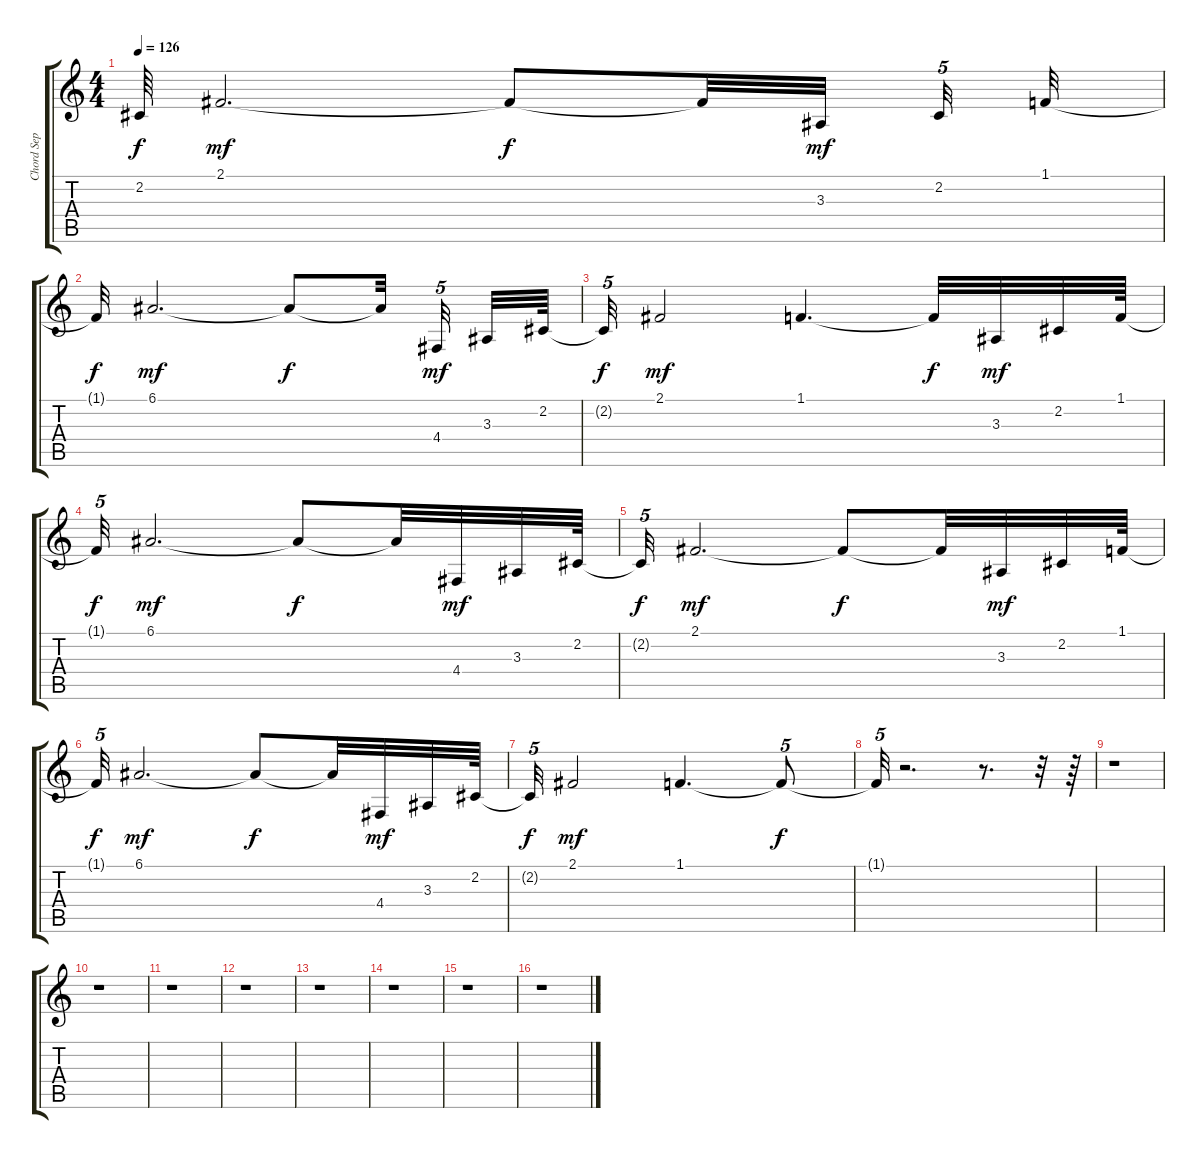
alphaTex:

\track ("Chord Sep" "Chord Sep") {instrument honkytonkpiano}
\staff {score tabs}
\tuning (E4 B3 G3 D3 A2 E2) {hide}
\ts (4 4)
\tempo 126
\clef g2
\ks c
2.2{t}.64{dy f} 2.1.2{d dy mf} 2.1{t}.8{dy f} 2.1{t}.32 3.3.32{dy mf} 2.2.32{tu (5 4)} 1.1.32 |
1.1{t}.32{dy f} 6.1.2{d dy mf} 6.1{t}.8{dy f} 6.1{t}.32 4.4.32{tu (5 4) dy mf} 3.3.32 2.2.64 |
2.2{t}.32{tu (5 4) dy f} 2.1.2{dy mf} 1.1.4{d} 1.1{t}.32{dy f} 3.3.32{dy mf} 2.2.32 1.1.64 |
1.1{t}.32{tu (5 4) dy f} 6.1.2{d dy mf} 6.1{t}.8{dy f} 6.1{t}.32 4.4.32{dy mf} 3.3.32 2.2.64 |
2.2{t}.32{tu (5 4) dy f} 2.1.2{d dy mf} 2.1{t}.8{dy f} 2.1{t}.32 3.3.32{dy mf} 2.2.32 1.1.64 |
1.1{t}.32{tu (5 4) dy f} 6.1.2{d dy mf} 6.1{t}.8{dy f} 6.1{t}.32 4.4.32{dy mf} 3.3.32 2.2.64 |
2.2{t}.32{tu (5 4) dy f} 2.1.2{dy mf} 1.1.4{d} 1.1{t}.8{tu (5 4) dy f} |
1.1{t}.32{tu (5 4)} r.2{d} r.8{d} r.32 r.64 |
r.1 |
r.1 |
r.1 |
r.1 |
r.1 |
r.1 |
r.1 |
r.1
